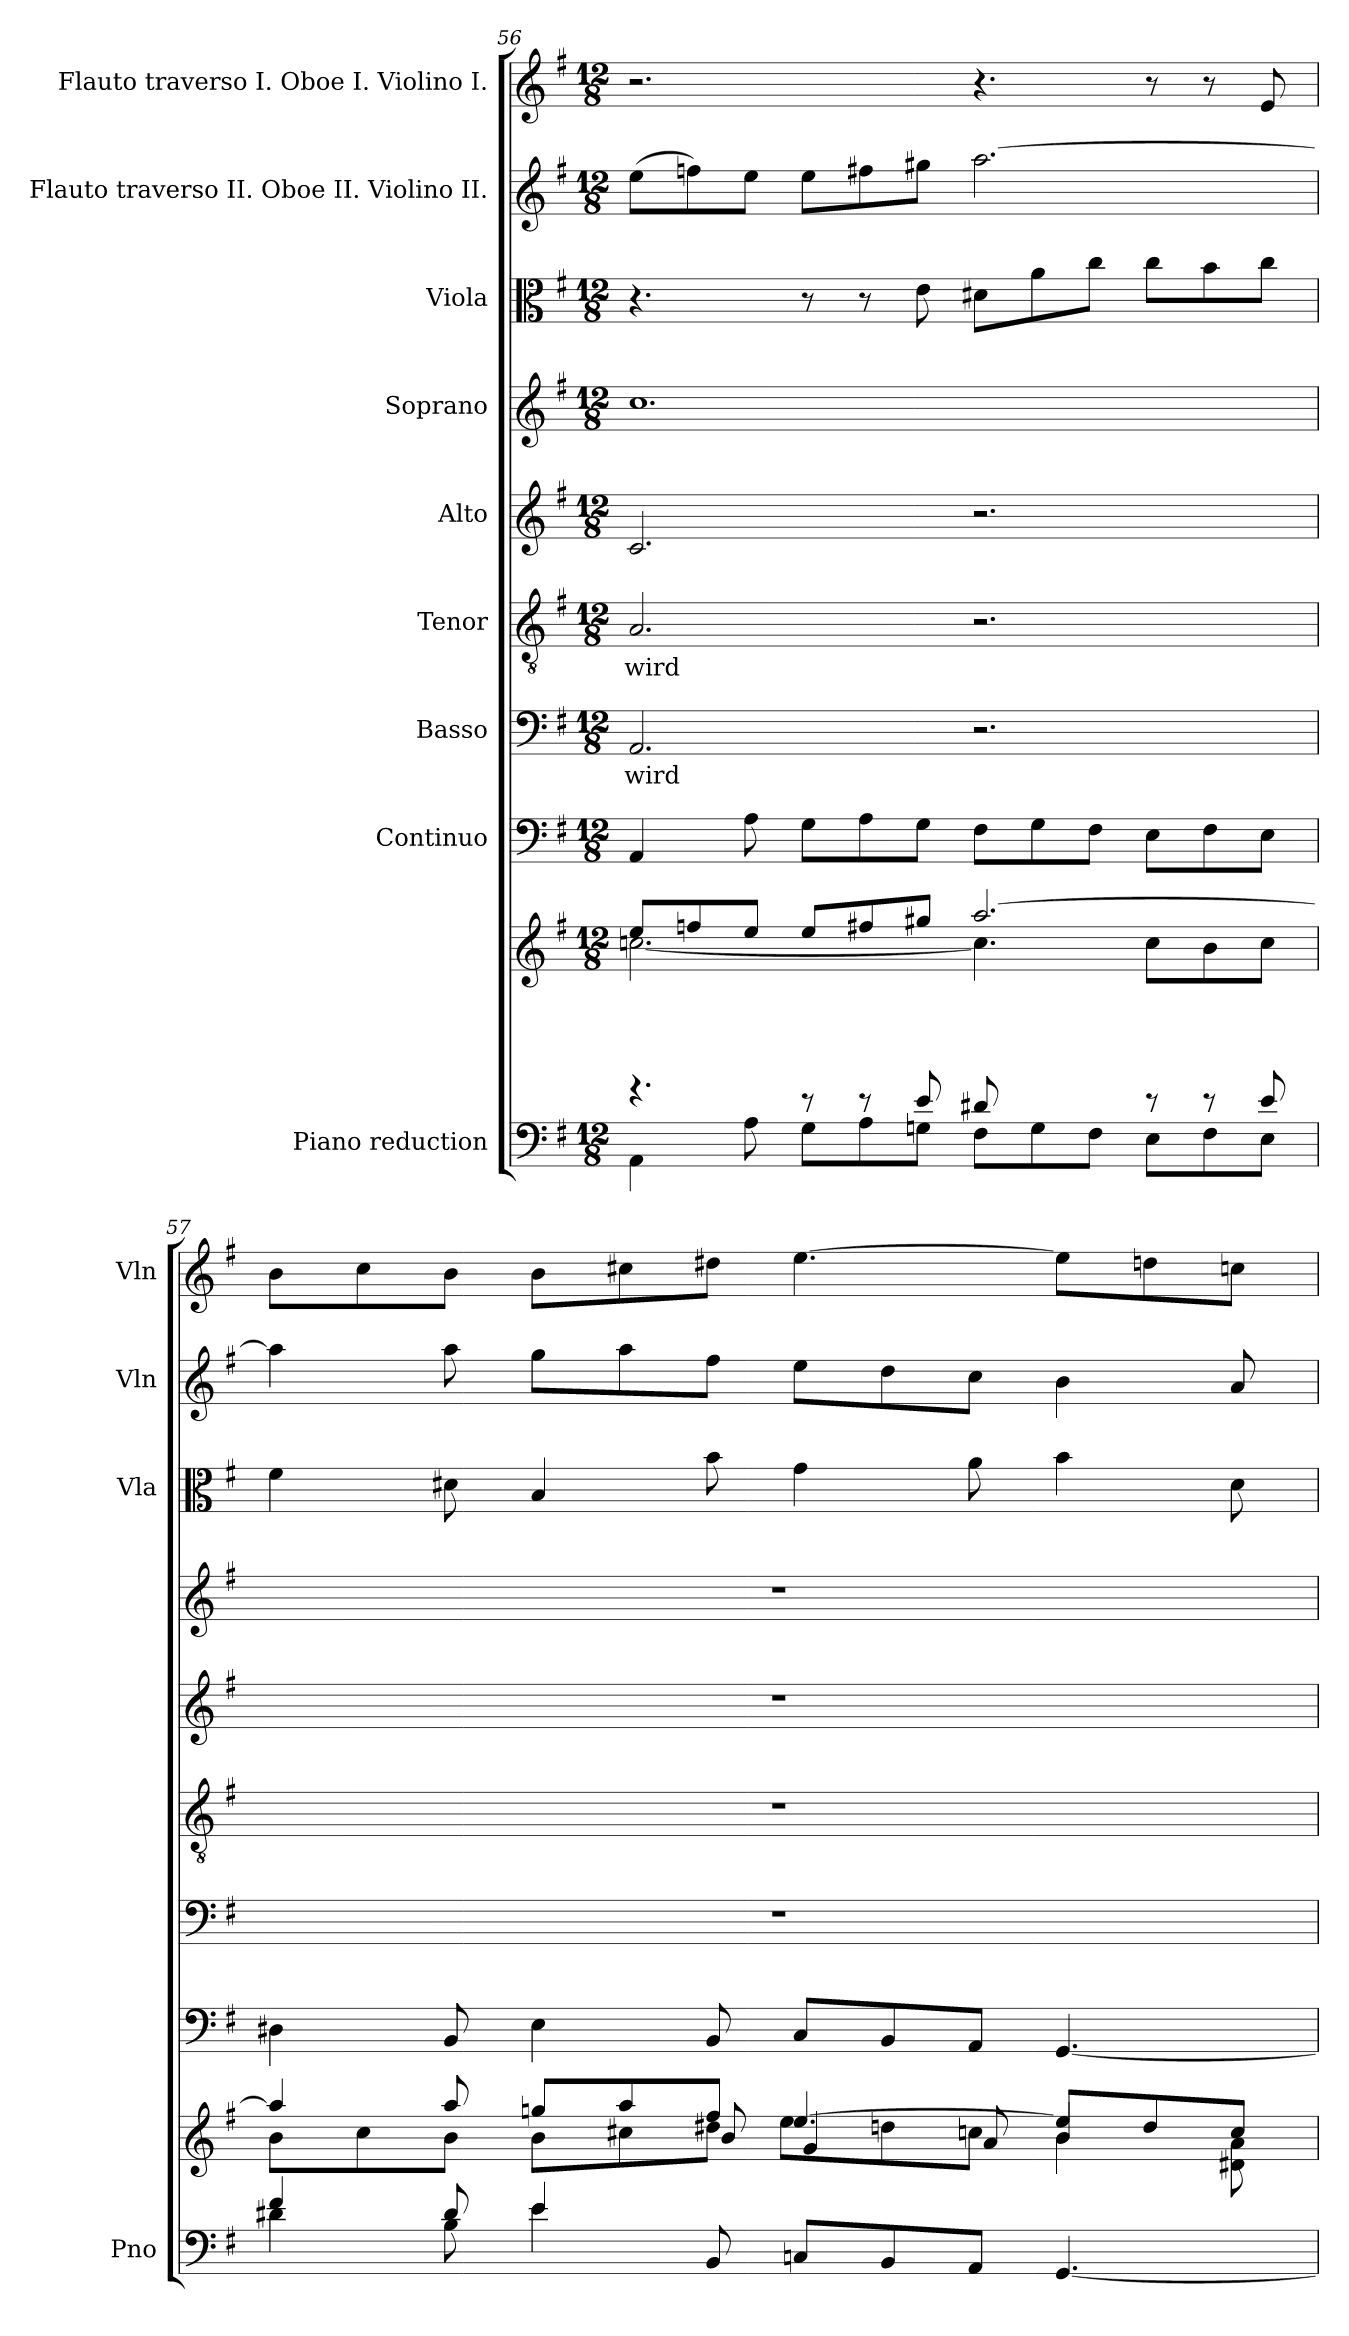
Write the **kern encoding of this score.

**kern	**kern	**kern	**kern	**text	**kern	**text	**kern	**kern	**kern	**kern	**kern
*part9	*part9	*part8	*part7	*part7	*part6	*part6	*part5	*part4	*part3	*part2	*part1
*staff10	*staff9	*staff8	*staff7	*staff7	*staff6	*staff6	*staff5	*staff4	*staff3	*staff2	*staff1
*I"Piano reduction	*	*I"Continuo	*I"Basso	*	*I"Tenor	*	*I"Alto	*I"Soprano	*I"Viola	*I"Flauto traverso II. Oboe II. Violino II.	*I"Flauto traverso I. Oboe I. Violino I.
*I'Pno	*	*	*	*	*	*	*	*	*I'Vla	*I'Vln	*I'Vln
*clefF4	*clefG2	*clefF4	*clefF4	*	*clefGv2	*	*clefG2	*clefG2	*clefC3	*clefG2	*clefG2
*k[f#]	*k[f#]	*k[f#]	*k[f#]	*	*k[f#]	*	*k[f#]	*k[f#]	*k[f#]	*k[f#]	*k[f#]
*M12/8	*M12/8	*M12/8	*M12/8	*	*M12/8	*	*M12/8	*M12/8	*M12/8	*M12/8	*M12/8
=56	=56	=56	=56	=56	=56	=56	=56	=56	=56	=56	=56
*^	*^	*	*	*	*	*	*	*	*	*	*
*	*	*	*^	*	*	*	*	*	*	*	*	*	*
!	!	!	!	!	!	!	!LO:LY:b	!	!LO:LY:b	!	!	!	!	!
4.r	4AA\	8ee/L	[2.ccn\	2..ryy	4AA/	2.AA/	wird	2.A/	wird	2.c/	1.cc	4.r	(8ee\L	2.r
.	.	8ffn/	.	.	.	.	.	.	.	.	.	.	8ffn\)	.
.	8A\	8ee/J	.	.	8A\	.	.	.	.	.	.	.	8ee\J	.
8r	8G\L	8ee/L	.	.	8G\L	.	.	.	.	.	.	8r	8ee\L	.
8r	8A\	8ff#X/	.	.	8A\	.	.	.	.	.	.	8r	8ff#X\	.
8e/	8Gn\J	8gg#X/J	.	.	8G\J	.	.	.	.	.	.	8e\	8gg#X\J	.
8d#X/L	8F#\L	[2.aa/	4.cc\]	.	8F#\L	2.r	.	2.r	.	2.r	.	8d#X\L	[2.aa\	4.r
4ryy	8G\	.	.	8a\	8G\	.	.	.	.	.	.	8a\	.	.
.	8F#\J	.	.	8cc\J	8F#\J	.	.	.	.	.	.	8cc\J	.	.
8r	8E\L	.	8cc\L	4.ryy	8E\L	.	.	.	.	.	.	8cc\L	.	8r
8r	8F#\	.	8b\	.	8F#\	.	.	.	.	.	.	8b\	.	8r
8e/	8E\J	.	8cc\J	.	8E\J	.	.	.	.	.	.	8cc\J	.	8e/
!!LO:PB:g=z
=57	=57	=57	=57	=57	=57	=57	=57	=57	=57	=57	=57	=57	=57	=57
4f#/	4d#X\	4aa/]	8b\L	8ryy	4D#X\	1.r	.	1.r	.	1.r	1.r	4f#\	4aa\]	8b\L
*	*	*	*v	*v	*	*	*	*	*	*	*	*	*	*
.	.	.	8cc\	.	.	.	.	.	.	.	.	.	8cc\
8d#/	8B\	8aa/	8b\J	8BB/	.	.	.	.	.	.	8d#X\	8aa\	8b\J
4e/	4e\	8ggn/L	8b\L	4E\	.	.	.	.	.	.	4B/	8gg\L	8b\L
.	.	8aa/	8cc#X\	.	.	.	.	.	.	.	.	8aa\	8cc#X\
*	*	*	*^	*	*	*	*	*	*	*	*	*	*
2.ryy	8BB/	8ff#/J	8dd#X\J	8b/	8BB/	.	.	.	.	.	.	8b\	8ff#\J	8dd#X\J
.	8Cn/L	[4.ee/	8ee\L	4g/	8C/L	.	.	.	.	.	.	4g\	8ee\L	[4.ee\
.	8BB/	.	8ddn\	.	8BB/	.	.	.	.	.	.	.	8dd\	.
.	8AA/J	.	8ccn\J	8a/	8AA/J	.	.	.	.	.	.	8a\	8cc\J	.
.	[<4.GG/	8ee/L]	4b\	4b/	[4.GG/	.	.	.	.	.	.	4b\	4b\	8ee\L]
.	.	8dd/	.	.	.	.	.	.	.	.	.	.	.	8ddn\
8ryy	.	8cc/J	8d#X\ 8a\	8ryy	.	.	.	.	.	.	.	8d#\	8a/	8ccn\J
*v	*v	*	*	*	*	*	*	*	*	*	*	*	*	*
*	*v	*v	*v	*	*	*	*	*	*	*	*	*	*
=	=	=	=	=	=	=	=	=	=	=	=
*-	*-	*-	*-	*-	*-	*-	*-	*-	*-	*-	*-
